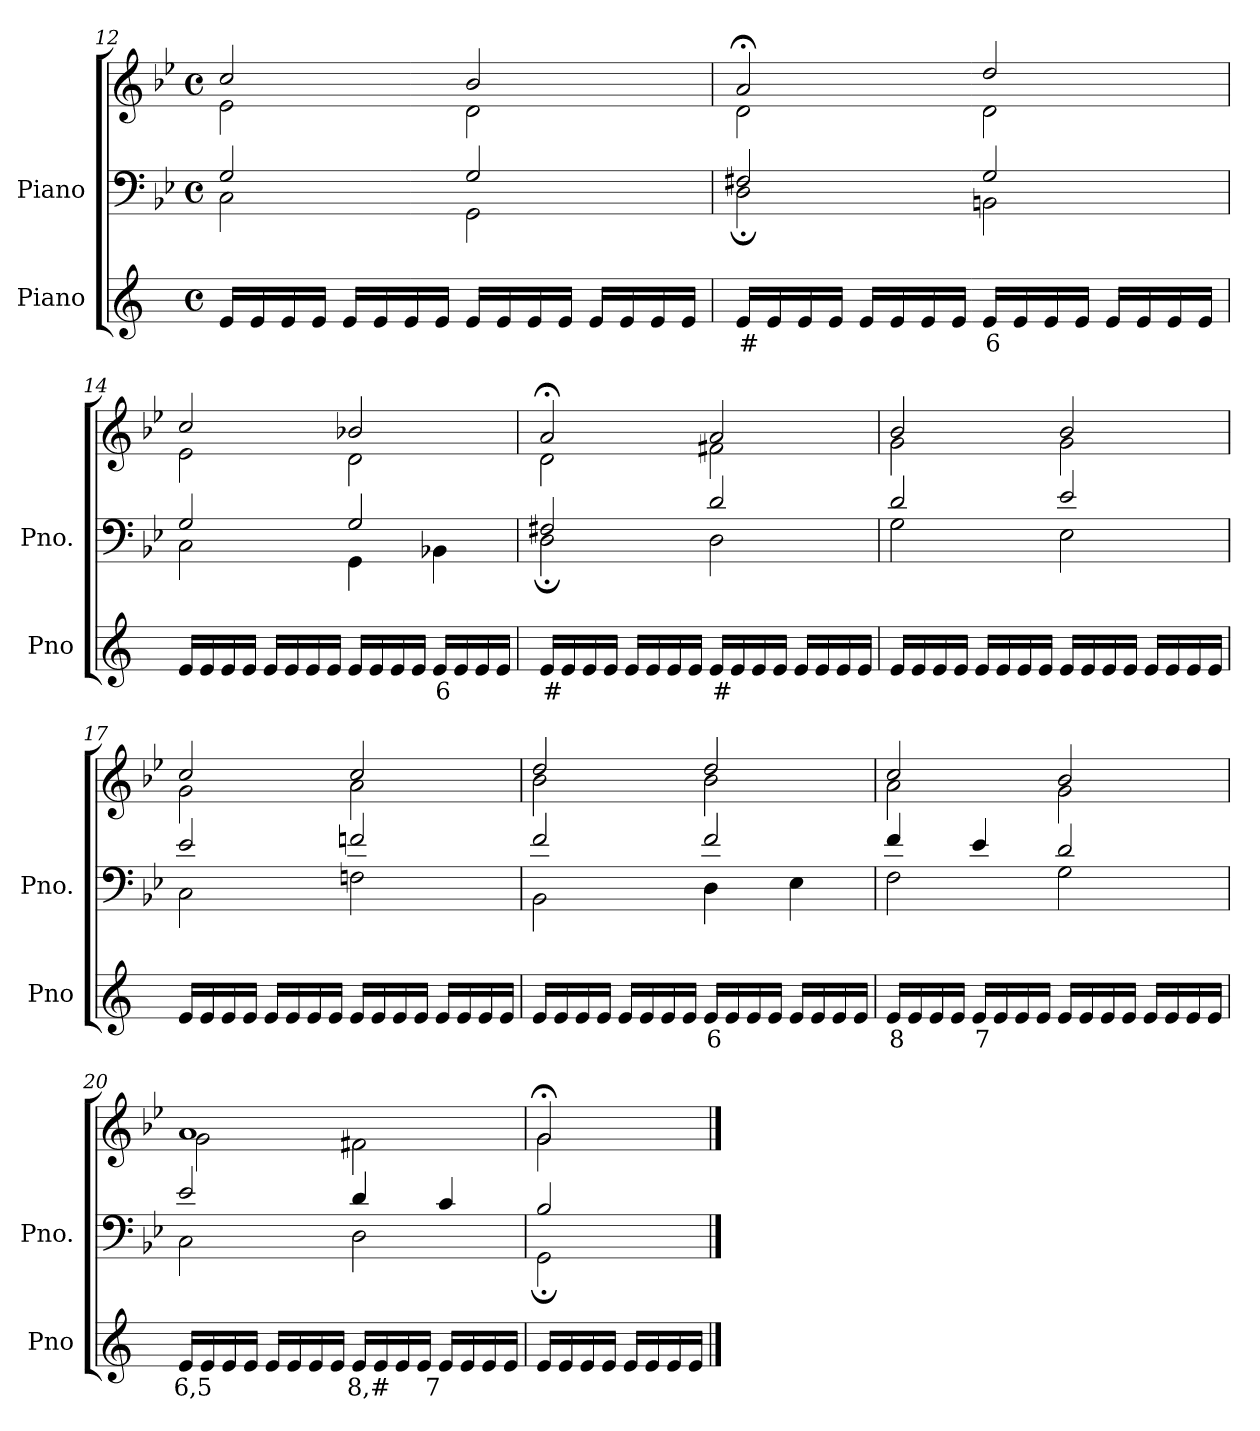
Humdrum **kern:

**kern	**text	**kern	**kern
*part2	*part2	*part1	*part1
*staff3	*staff3	*staff2	*staff1
*I"Piano	*	*I"Piano	*
*I'Pno	*	*I'Pno.	*
*clefG2	*	*clefF4	*clefG2
*k[]	*	*k[b-e-]	*k[b-e-]
*M4/4	*	*M4/4	*M4/4
*met(c)	*	*met(c)	*met(c)
=12	=12	=12	=12
*	*	*^	*^
16e/LL	.	2G/	2C\	2cc/	2e-\
16e/	.	.	.	.	.
16e/	.	.	.	.	.
16e/JJ	.	.	.	.	.
16e/LL	.	.	.	.	.
16e/	.	.	.	.	.
16e/	.	.	.	.	.
16e/JJ	.	.	.	.	.
16e/LL	.	2G/	2GG\	2b-/	2d\
16e/	.	.	.	.	.
16e/	.	.	.	.	.
16e/JJ	.	.	.	.	.
16e/LL	.	.	.	.	.
16e/	.	.	.	.	.
16e/	.	.	.	.	.
16e/JJ	.	.	.	.	.
=13	=13	=13	=13	=13	=13
!	!LO:LY:b	!	!	!	!
16e/LL	#	2F#X/	2D;\	2a;</	2d\
16e/	.	.	.	.	.
16e/	.	.	.	.	.
16e/JJ	.	.	.	.	.
16e/LL	.	.	.	.	.
16e/	.	.	.	.	.
16e/	.	.	.	.	.
16e/JJ	.	.	.	.	.
!	!LO:LY:b	!	!	!	!
16e/LL	6	2G/	2BBn\	2dd/	2d\
16e/	.	.	.	.	.
16e/	.	.	.	.	.
16e/JJ	.	.	.	.	.
16e/LL	.	.	.	.	.
16e/	.	.	.	.	.
16e/	.	.	.	.	.
16e/JJ	.	.	.	.	.
=14	=14	=14	=14	=14	=14
16e/LL	.	2G/	2C\	2cc/	2e-\
16e/	.	.	.	.	.
16e/	.	.	.	.	.
16e/JJ	.	.	.	.	.
16e/LL	.	.	.	.	.
16e/	.	.	.	.	.
16e/	.	.	.	.	.
16e/JJ	.	.	.	.	.
16e/LL	.	2G/	4GG\	2b-X/	2d\
16e/	.	.	.	.	.
16e/	.	.	.	.	.
16e/JJ	.	.	.	.	.
!	!LO:LY:b	!	!	!	!
16e/LL	6	.	4BB-X\	.	.
16e/	.	.	.	.	.
16e/	.	.	.	.	.
16e/JJ	.	.	.	.	.
=15	=15	=15	=15	=15	=15
!	!LO:LY:b	!	!	!	!
16e/LL	#	2F#X/	2D;\	2a;</	2d\
16e/	.	.	.	.	.
16e/	.	.	.	.	.
16e/JJ	.	.	.	.	.
16e/LL	.	.	.	.	.
16e/	.	.	.	.	.
16e/	.	.	.	.	.
16e/JJ	.	.	.	.	.
!	!LO:LY:b	!	!	!	!
16e/LL	#	2d/	2D\	2a/	2f#X\
16e/	.	.	.	.	.
16e/	.	.	.	.	.
16e/JJ	.	.	.	.	.
16e/LL	.	.	.	.	.
16e/	.	.	.	.	.
16e/	.	.	.	.	.
16e/JJ	.	.	.	.	.
=16	=16	=16	=16	=16	=16
16e/LL	.	2d/	2G\	2b-/	2g\
16e/	.	.	.	.	.
16e/	.	.	.	.	.
16e/JJ	.	.	.	.	.
16e/LL	.	.	.	.	.
16e/	.	.	.	.	.
16e/	.	.	.	.	.
16e/JJ	.	.	.	.	.
16e/LL	.	2e-/	2E-\	2b-/	2g\
16e/	.	.	.	.	.
16e/	.	.	.	.	.
16e/JJ	.	.	.	.	.
16e/LL	.	.	.	.	.
16e/	.	.	.	.	.
16e/	.	.	.	.	.
16e/JJ	.	.	.	.	.
=17	=17	=17	=17	=17	=17
16e/LL	.	2e-/	2C\	2cc/	2g\
16e/	.	.	.	.	.
16e/	.	.	.	.	.
16e/JJ	.	.	.	.	.
16e/LL	.	.	.	.	.
16e/	.	.	.	.	.
16e/	.	.	.	.	.
16e/JJ	.	.	.	.	.
16e/LL	.	2fn/	2Fn\	2cc/	2a\
16e/	.	.	.	.	.
16e/	.	.	.	.	.
16e/JJ	.	.	.	.	.
16e/LL	.	.	.	.	.
16e/	.	.	.	.	.
16e/	.	.	.	.	.
16e/JJ	.	.	.	.	.
=18	=18	=18	=18	=18	=18
16e/LL	.	2f/	2BB-\	2dd/	2b-\
16e/	.	.	.	.	.
16e/	.	.	.	.	.
16e/JJ	.	.	.	.	.
16e/LL	.	.	.	.	.
16e/	.	.	.	.	.
16e/	.	.	.	.	.
16e/JJ	.	.	.	.	.
!	!LO:LY:b	!	!	!	!
16e/LL	6	2f/	4D\	2dd/	2b-\
16e/	.	.	.	.	.
16e/	.	.	.	.	.
16e/JJ	.	.	.	.	.
!	!LO:LY:b	!	!	!	!
16e/LL	_	.	4E-\	.	.
16e/	.	.	.	.	.
16e/	.	.	.	.	.
16e/JJ	.	.	.	.	.
=19	=19	=19	=19	=19	=19
!	!LO:LY:b	!	!	!	!
16e/LL	8	4f/	2F\	2cc/	2a\
16e/	.	.	.	.	.
16e/	.	.	.	.	.
16e/JJ	.	.	.	.	.
!	!LO:LY:b	!	!	!	!
16e/LL	7	4e-/	.	.	.
16e/	.	.	.	.	.
16e/	.	.	.	.	.
16e/JJ	.	.	.	.	.
16e/LL	.	2d/	2G\	2b-/	2g\
16e/	.	.	.	.	.
16e/	.	.	.	.	.
16e/JJ	.	.	.	.	.
16e/LL	.	.	.	.	.
16e/	.	.	.	.	.
16e/	.	.	.	.	.
16e/JJ	.	.	.	.	.
=20	=20	=20	=20	=20	=20
!	!LO:LY:b	!	!	!	!
16e/LL	6,5	2e-/	2C\	1a	2g\
16e/	.	.	.	.	.
16e/	.	.	.	.	.
16e/JJ	.	.	.	.	.
16e/LL	.	.	.	.	.
16e/	.	.	.	.	.
16e/	.	.	.	.	.
16e/JJ	.	.	.	.	.
!	!LO:LY:b	!	!	!	!
16e/LL	8,#	4d/	2D\	.	2f#X\
16e/	.	.	.	.	.
16e/	.	.	.	.	.
16e/JJ	.	.	.	.	.
!	!LO:LY:b	!	!	!	!
16e/LL	7	4c/	.	.	.
16e/	.	.	.	.	.
16e/	.	.	.	.	.
16e/JJ	.	.	.	.	.
=21	=21	=21	=21	=21	=21
16e/LL	.	2B-/	2GG;\	2g;</	2g\
16e/	.	.	.	.	.
16e/	.	.	.	.	.
16e/JJ	.	.	.	.	.
16e/LL	.	.	.	.	.
16e/	.	.	.	.	.
16e/	.	.	.	.	.
16e/JJ	.	.	.	.	.
*	*	*v	*v	*	*
*	*	*	*v	*v
==	==	==	==
*-	*-	*-	*-
